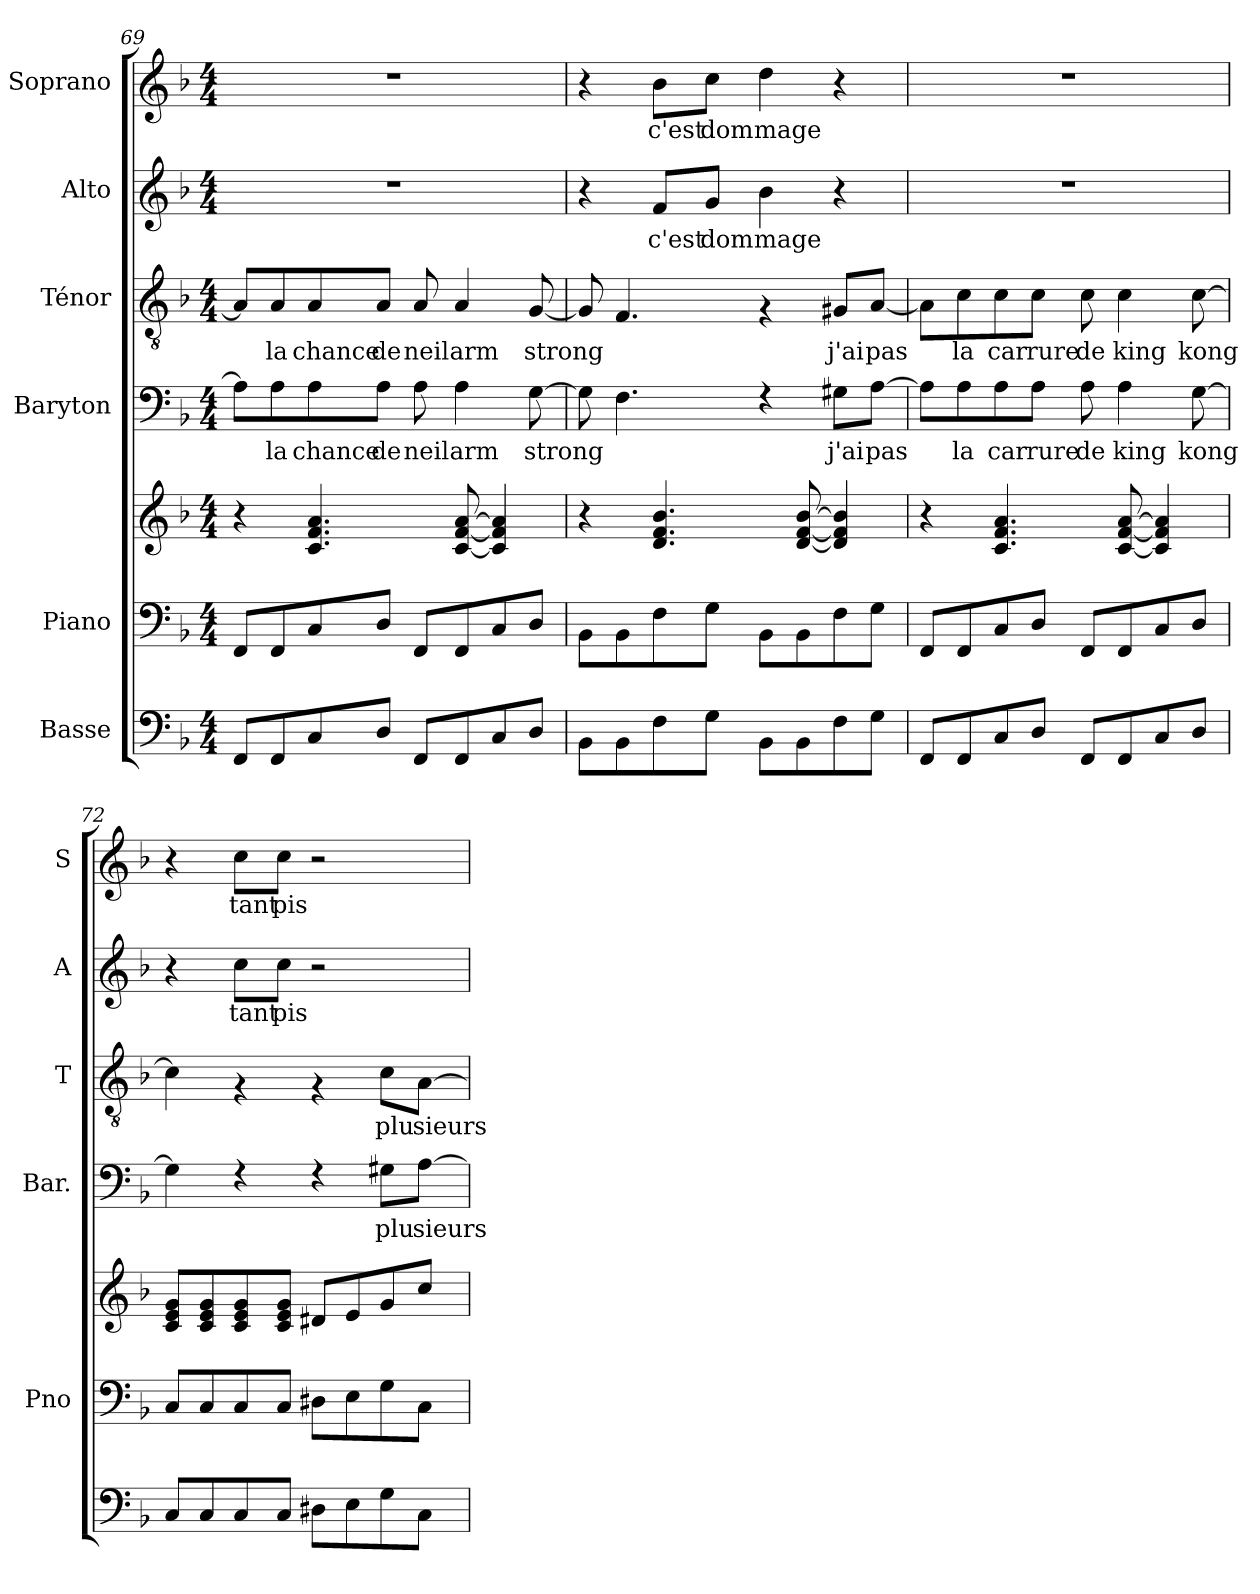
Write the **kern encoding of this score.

**kern	**kern	**kern	**kern	**text	**kern	**text	**kern	**text	**kern	**text
*part6	*part5	*part5	*part4	*part4	*part3	*part3	*part2	*part2	*part1	*part1
*staff7	*staff6	*staff5	*staff4	*staff4	*staff3	*staff3	*staff2	*staff2	*staff1	*staff1
*I"Basse	*I"Piano	*	*I"Baryton	*	*I"Ténor	*	*I"Alto	*	*I"Soprano	*
*	*I'Pno	*	*I'Bar.	*	*I'T	*	*I'A	*	*I'S	*
!!LO:LB:g=z
*clefF4	*clefF4	*clefG2	*clefF4	*	*clefGv2	*	*clefG2	*	*clefG2	*
*ITrd7c12	*	*	*	*	*	*	*	*	*	*
*k[b-]	*k[b-]	*k[b-]	*k[b-]	*	*k[b-]	*	*k[b-]	*	*k[b-]	*
*F:	*F:	*F:	*F:	*	*F:	*	*F:	*	*F:	*
*M4/4	*M4/4	*M4/4	*M4/4	*	*M4/4	*	*M4/4	*	*M4/4	*
=69	=69	=69	=69	=69	=69	=69	=69	=69	=69	=69
8FFF/L	8FF/L	4r	8A\L]	.	8A/L]	.	1r	.	1r	.
!	!	!	!	!LO:LY:b	!	!	!	!	!	!
!	!	!	!	!	!	!LO:LY:b	!	!	!	!
8FFF/	8FF/	.	8A\	la	8A/	la	.	.	.	.
!	!	!	!	!LO:LY:b	!	!	!	!	!	!
!	!	!	!	!	!	!LO:LY:b	!	!	!	!
8CC/	8C/	4.c/ 4.f/ 4.a/	8A\	chance	8A/	chance	.	.	.	.
!	!	!	!	!LO:LY:b	!	!	!	!	!	!
!	!	!	!	!	!	!LO:LY:b	!	!	!	!
8DD/J	8D/J	.	8A\J	de	8A/J	de	.	.	.	.
!	!	!	!	!LO:LY:b	!	!	!	!	!	!
!	!	!	!	!	!	!LO:LY:b	!	!	!	!
8FFF/L	8FF/L	.	8A\	neil	8A/	neil	.	.	.	.
!	!	!	!	!LO:LY:b	!	!	!	!	!	!
!	!	!	!	!	!	!LO:LY:b	!	!	!	!
8FFF/	8FF/	[8c/ [8f/ [8a/	4A\	arm	4A/	arm	.	.	.	.
8CC/	8C/	4c/] 4f/] 4a/]	.	.	.	.	.	.	.	.
!	!	!	!	!LO:LY:b	!	!	!	!	!	!
!	!	!	!	!	!	!LO:LY:b	!	!	!	!
8DD/J	8D/J	.	[8G\	strong	[8G/	strong	.	.	.	.
=70	=70	=70	=70	=70	=70	=70	=70	=70	=70	=70
8BBB-\L	8BB-\L	4r	8G\]	.	8G/]	.	4r	.	4r	.
8BBB-\	8BB-\	.	4.F\	.	4.F/	.	.	.	.	.
!	!	!	!	!	!	!	!	!LO:LY:b	!	!
!	!	!	!	!	!	!	!	!	!	!LO:LY:b
8FF\	8F\	4.d/ 4.f/ 4.b-/	.	.	.	.	8f/L	c'est	8b-\L	c'est
!	!	!	!	!	!	!	!	!LO:LY:b	!	!
!	!	!	!	!	!	!	!	!	!	!LO:LY:b
8GG\J	8G\J	.	.	.	.	.	8g/J	dom	8cc\J	dom
!	!	!	!	!	!	!	!	!LO:LY:b	!	!
!	!	!	!	!	!	!	!	!	!	!LO:LY:b
8BBB-\L	8BB-\L	.	4rF	.	4rF	.	4b-\	mage	4dd\	mage
8BBB-\	8BB-\	[8d/ [8f/ [8b-/	.	.	.	.	.	.	.	.
!	!	!	!	!LO:LY:b	!	!	!	!	!	!
!	!	!	!	!	!	!LO:LY:b	!	!	!	!
8FF\	8F\	4d/] 4f/] 4b-/]	8G#X\L	j'ai	8G#X/L	j'ai	4r	.	4r	.
!	!	!	!	!LO:LY:b	!	!	!	!	!	!
!	!	!	!	!	!	!LO:LY:b	!	!	!	!
8GG\J	8G\J	.	[<8A\J	pas	[<8A/J	pas	.	.	.	.
=71	=71	=71	=71	=71	=71	=71	=71	=71	=71	=71
8FFF/L	8FF/L	4r	8A\L]	.	8A\L]	.	1r	.	1r	.
!	!	!	!	!LO:LY:b	!	!	!	!	!	!
!	!	!	!	!	!	!LO:LY:b	!	!	!	!
8FFF/	8FF/	.	8A\	la	8c\	la	.	.	.	.
!	!	!	!	!LO:LY:b	!	!	!	!	!	!
!	!	!	!	!	!	!LO:LY:b	!	!	!	!
8CC/	8C/	4.c/ 4.f/ 4.a/	8A\	car	8c\	car	.	.	.	.
!	!	!	!	!LO:LY:b	!	!	!	!	!	!
!	!	!	!	!	!	!LO:LY:b	!	!	!	!
8DD/J	8D/J	.	8A\J	rure	8c\J	rure	.	.	.	.
!	!	!	!	!LO:LY:b	!	!	!	!	!	!
!	!	!	!	!	!	!LO:LY:b	!	!	!	!
8FFF/L	8FF/L	.	8A\	de	8c\	de	.	.	.	.
!	!	!	!	!LO:LY:b	!	!	!	!	!	!
!	!	!	!	!	!	!LO:LY:b	!	!	!	!
8FFF/	8FF/	[8c/ [8f/ [8a/	4A\	king	4c\	king	.	.	.	.
8CC/	8C/	4c/] 4f/] 4a/]	.	.	.	.	.	.	.	.
!	!	!	!	!LO:LY:b	!	!	!	!	!	!
!	!	!	!	!	!	!LO:LY:b	!	!	!	!
8DD/J	8D/J	.	[8G\	kong	[8c\	kong	.	.	.	.
=72	=72	=72	=72	=72	=72	=72	=72	=72	=72	=72
8CC/L	8C/L	8c/ 8e/ 8g/L	4G\]	.	4c\]	.	4r	.	4r	.
8CC/	8C/	8c/ 8e/ 8g/	.	.	.	.	.	.	.	.
!	!	!	!	!	!	!	!	!LO:LY:b	!	!
!	!	!	!	!	!	!	!	!	!	!LO:LY:b
8CC/	8C/	8c/ 8e/ 8g/	4rF	.	4rF	.	8cc\L	tant	8cc\L	tant
!	!	!	!	!	!	!	!	!LO:LY:b	!	!
!	!	!	!	!	!	!	!	!	!	!LO:LY:b
8CC/J	8C/J	8c/ 8e/ 8g/J	.	.	.	.	8cc\J	pis	8cc\J	pis
8DD#X\L	8D#X\L	8d#X/L	4rF	.	4rF	.	2r	.	2r	.
8EE\	8E\	8e/	.	.	.	.	.	.	.	.
!	!	!	!	!LO:LY:b	!	!	!	!	!	!
!	!	!	!	!	!	!LO:LY:b	!	!	!	!
8GG\	8G\	8g/	8G#X\L	plu	8c\L	plu	.	.	.	.
!	!	!	!	!LO:LY:b	!	!	!	!	!	!
!	!	!	!	!	!	!LO:LY:b	!	!	!	!
8CC\J	8C\J	8cc/J	[<8A\J	sieurs	[<8A\J	sieurs	.	.	.	.
=	=	=	=	=	=	=	=	=	=	=
*-	*-	*-	*-	*-	*-	*-	*-	*-	*-	*-
